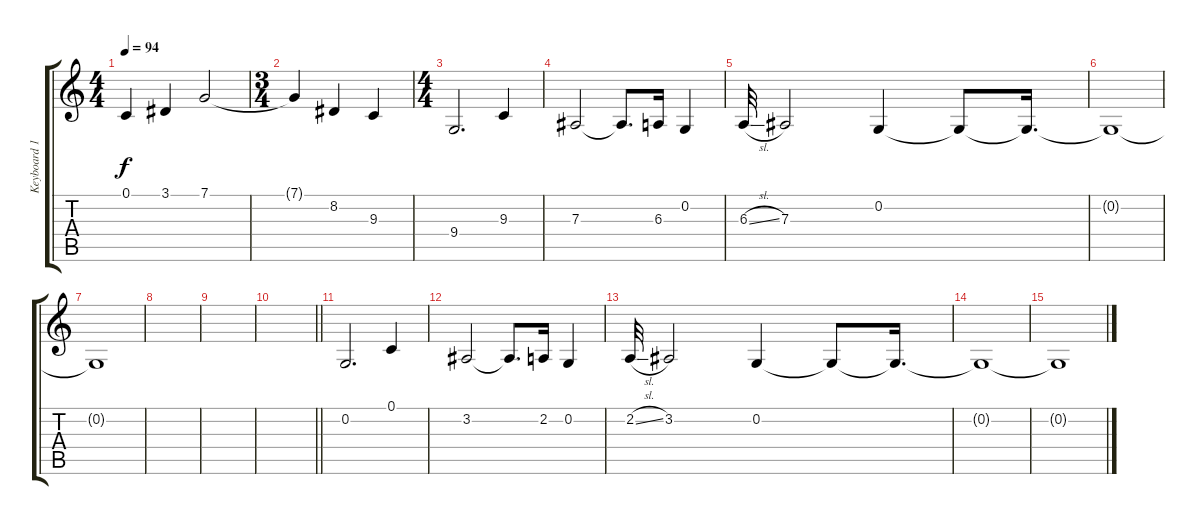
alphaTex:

\track ("Keyboard 1" "Keyboard 1") {instrument stringensemble1}
\staff {score tabs}
\tuning (C4 G3 Eb3 Bb2 F2 C2) {hide}
\ts (4 4)
\tempo 94
\clef g2
\ks c
0.1.4{dy f} 3.1.4 7.1.2 |
\ts (3 4)
7.1{t}.4 8.2.4 9.3.4 |
\ts (4 4)
9.4.2{d volume 13} 9.3.4 |
7.3.2 7.3{t}.8{d} 6.3.16 0.2.4 |
6.3{sl}.32 7.3.2 0.2.4 0.2{t}.8{volume 0} 0.2{t}.16{d} |
0.2{t}.1 |
0.2{t}.1 |
|
|
\barLineRight lightlight
|
0.2.2{d volume 13} 0.1.4 |
3.2.2 3.2{t}.8{d} 2.2.16 0.2.4 |
2.2{sl}.32 3.2.2 0.2.4 0.2{t}.8{volume 0} 0.2{t}.16{d} |
0.2{t}.1 |
0.2{t}.1
